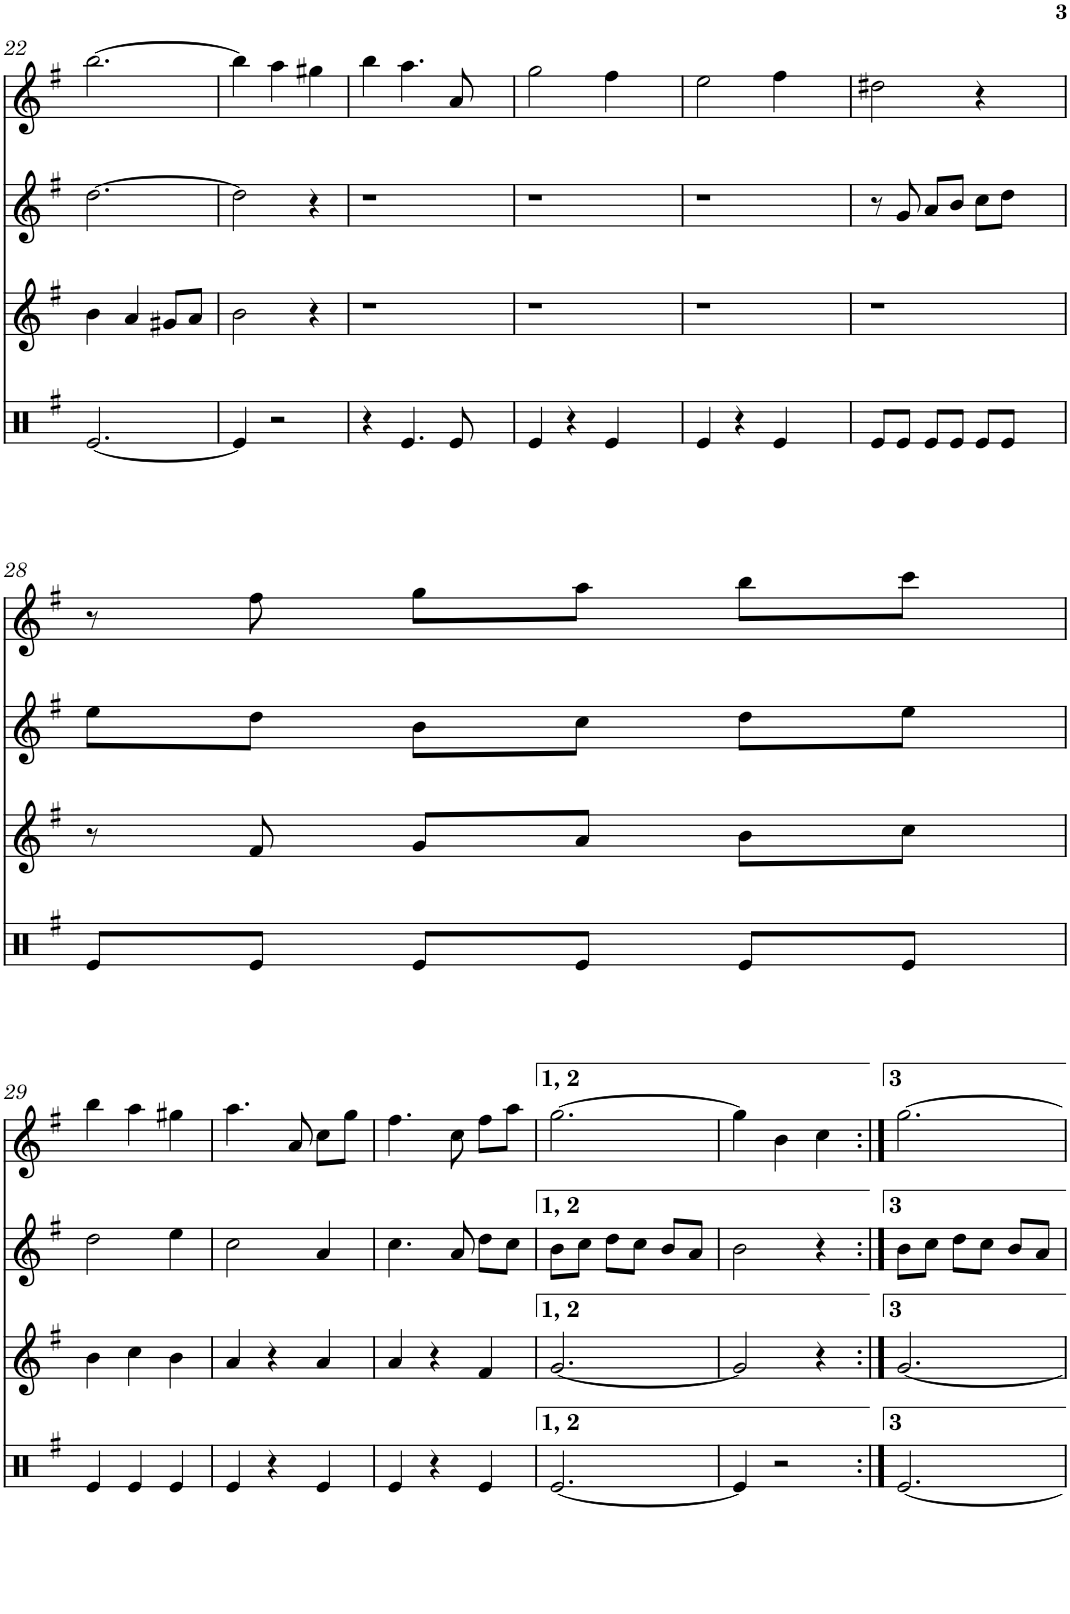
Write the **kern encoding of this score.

**kern	**kern	**kern	**kern
*part4	*part3	*part2	*part1
*staff4	*staff3	*staff2	*staff1
*I"Timbal	*I"Gralla 3	*I"Gralla 2	*I"Gralla 1
!!LO:PB:g=z
*clefX	*clefG2	*clefG2	*clefG2
*k[f#]	*k[f#]	*k[f#]	*k[f#]
*M3/4	*M3/4	*M3/4	*M3/4
=22	=22	=22	=22
[2.e/	4b\	[2.dd\	[2.bb\
.	4a/	.	.
.	8g#X/L	.	.
.	8a/J	.	.
=23	=23	=23	=23
4e/]	2b\	2dd\]	4bb\]
2r	.	.	4aa\
.	4r	4r	4gg#X\
=24	=24	=24	=24
4r	2.r	2.r	4bb\
4.e/	.	.	4.aa\
8e/	.	.	8a/
4ryy	4ryy	4ryy	4ryy
=25	=25	=25	=25
4e/	2.r	2.r	2gg\
4r	.	.	.
4e/	.	.	4ff#\
4ryy	4ryy	4ryy	4ryy
=26	=26	=26	=26
4e/	2.r	2.r	2ee\
4r	.	.	.
4e/	.	.	4ff#\
4ryy	4ryy	4ryy	4ryy
=27	=27	=27	=27
8e/L	2.r	8r	2dd#X\
8e/J	.	8g/	.
8e/L	.	8a/L	.
8e/J	.	8b/J	.
8e/L	.	8cc\L	4r
8e/J	.	8dd\J	.
4ryy	4ryy	4ryy	4ryy
!!LO:LB:g=z
=28	=28	=28	=28
8e/L	8r	8ee\L	8r
8e/J	8f#/	8dd\J	8ff#\
8e/L	8g/L	8b\L	8gg\L
8e/J	8a/J	8cc\J	8aa\J
8e/L	8b\L	8dd\L	8bb\L
8e/J	8cc\J	8ee\J	8ccc\J
!!LO:LB:g=z
=29	=29	=29	=29
4e/	4b\	2dd\	4bb\
4e/	4cc\	.	4aa\
4e/	4b\	4ee\	4gg#X\
=30	=30	=30	=30
4e/	4a/	2cc\	4.aa\
4r	4r	.	.
.	.	.	8a/
4e/	4a/	4a/	8cc\L
.	.	.	8gg\J
=31	=31	=31	=31
4e/	4a/	4.cc\	4.ff#\
4r	4r	.	.
.	.	8a/	8cc\
4e/	4f#/	8dd\L	8ff#\L
.	.	8cc\J	8aa\J
=32	=32	=32	=32
[2.e/	[2.g/	8b\L	[2.gg\
.	.	8cc\J	.
.	.	8dd\L	.
.	.	8cc\J	.
.	.	8b/L	.
.	.	8a/J	.
=33	=33	=33	=33
4e/]	2g/]	2b\	4gg\]
2r	.	.	4b\
.	4r	4r	4cc\
=34:|!	=34:|!	=34:|!	=34:|!
[2.e/	[2.g/	8b\L	[2.gg\
.	.	8cc\J	.
.	.	8dd\L	.
.	.	8cc\J	.
.	.	8b/L	.
.	.	8a/J	.
=	=	=	=
*-	*-	*-	*-
